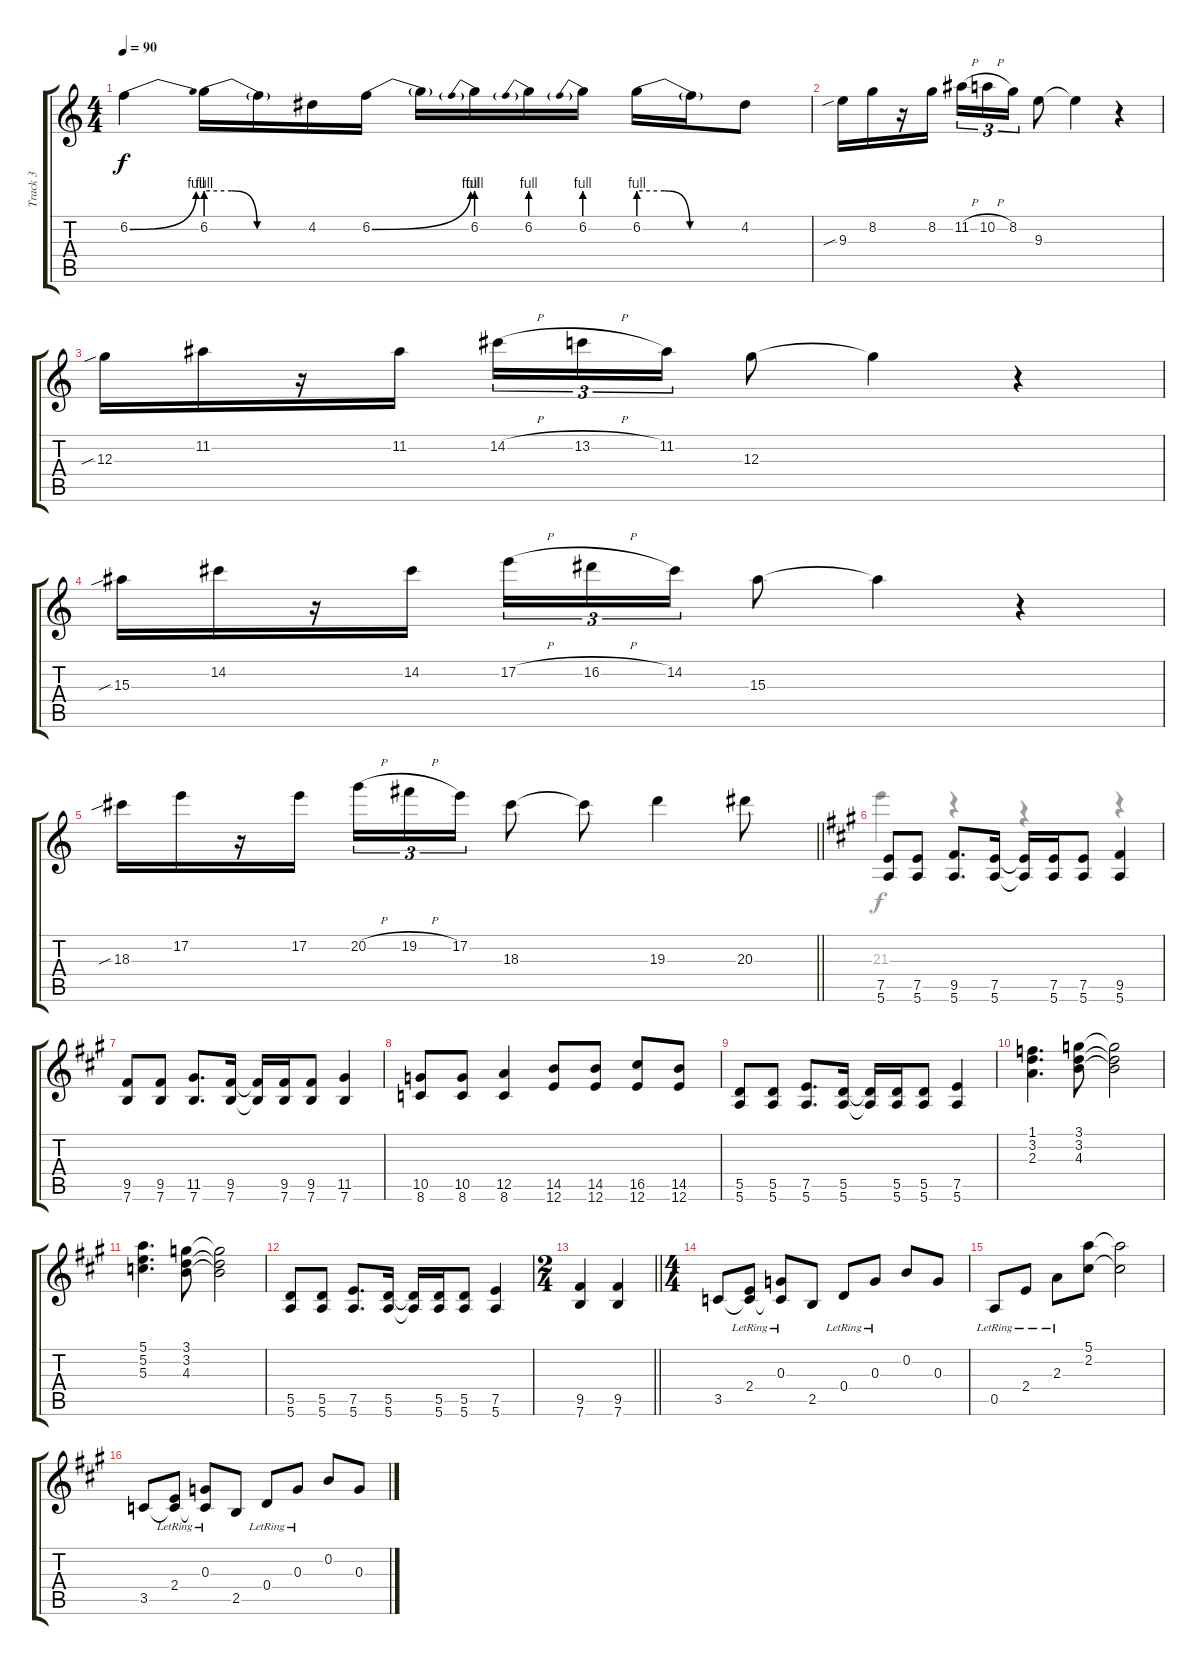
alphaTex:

\track ("Track 3" "Track 3") {instrument electricguitarjazz}
\staff {score tabs}
\tuning (E4 B3 G3 D3 A2 E2) {hide}
\voice
\ts (4 4)
\tempo 90
\clef g2
\ks c
6.2{be (bend 0 0 60 4)}.4{dy f} 6.2{be (custom 0 4 15 4 30 0 60 0)}.16 6.2{t}.16 4.2.16 6.2{be (bend 0 0 60 4)}.16 6.2{t}.16 6.2{be (prebend 0 4 60 4)}.16 6.2{be (prebend 0 4 60 4)}.16 6.2{be (prebend 0 4 60 4)}.16 6.2{be (custom 0 4 15 4 30 0 60 0)}.16 6.2{t}.16 4.2.8 |
9.3{sib}.16 8.2.16 r.16 8.2.16 11.2{h}.16{tu (3 2)} 10.2{h}.16{tu (3 2)} 8.2.16{tu (3 2)} 9.3.8 9.3{t}.4 r.4 |
12.3{sib}.16 11.2.16 r.16 11.2.16 14.2{h}.16{tu (3 2)} 13.2{h}.16{tu (3 2)} 11.2.16{tu (3 2)} 12.3.8 12.3{t}.4 r.4 |
15.3{sib}.16 14.2.16 r.16 14.2.16 17.2{h}.16{tu (3 2)} 16.2{h}.16{tu (3 2)} 14.2.16{tu (3 2)} 15.3.8 15.3{t}.4 r.4 |
\barLineRight lightlight
18.3{sib}.16 17.2.16 r.16 17.2.16 20.2{h}.16{tu (3 2)} 19.2{h}.16{tu (3 2)} 17.2.16{tu (3 2)} 18.3.8 18.3{t}.8 19.3.4 20.3.8 |
\ks a
(7.5 5.6).8{volume 10} (7.5 5.6).8 (9.5 5.6).8{d} (7.5 5.6).16 (7.5{t} 5.6{t}).16 (7.5 5.6).16 (7.5 5.6).8 (9.5 5.6).4 |
(9.5 7.6).8{volume 10} (9.5 7.6).8 (11.5 7.6).8{d} (9.5 7.6).16 (9.5{t} 7.6{t}).16 (9.5 7.6).16 (9.5 7.6).8 (11.5 7.6).4 |
(10.5 8.6).8 (10.5 8.6).8 (12.5 8.6).4 (14.5 12.6).8 (14.5 12.6).8 (16.5 12.6).8 (14.5 12.6).8 |
(5.5 5.6).8{volume 10} (5.5 5.6).8 (7.5 5.6).8{d} (5.5 5.6).16 (5.5{t} 5.6{t}).16 (5.5 5.6).16 (5.5 5.6).8 (7.5 5.6).4 |
(1.1 3.2 2.3).4{d volume 6} (3.1 3.2 4.3).8 (3.1{t} 3.2{t} 4.3{t}).2 |
(5.1 5.2 5.3).4{d} (3.1 3.2 4.3).8 (3.1{t} 3.2{t} 4.3{t}).2 |
(5.5 5.6).8{volume 10} (5.5 5.6).8 (7.5 5.6).8{d} (5.5 5.6).16 (5.5{t} 5.6{t}).16 (5.5 5.6).16 (5.5 5.6).8 (7.5 5.6).4 |
\ts (2 4)
\barLineRight lightlight
(9.5 7.6).4 (9.5 7.6).4 |
\ts (4 4)
3.5.8 (2.4{lr} 3.5{t}).8 (0.3{lr} 3.5{t}).8 2.5.8 0.4{lr}.8 0.3{lr}.8 0.2.8 0.3.8 |
0.5{lr}.8 2.4{lr}.8 2.3{lr}.8 (5.1 2.2).8 (5.1{t} 2.2{t}).2 |
3.5.8 (2.4{lr} 3.5{t}).8 (0.3{lr} 3.5{t}).8 2.5.8 0.4{lr}.8 0.3{lr}.8 0.2.8 0.3.8
\voice
\clef g2
\ottava regular
\simile none
\ks c
|
|
|
|
\barLineRight lightlight
|
\ks a
21.3.4 r.4 r.4 r.4 |
|
|
|
|
|
|
\barLineRight lightlight
|
|
|
